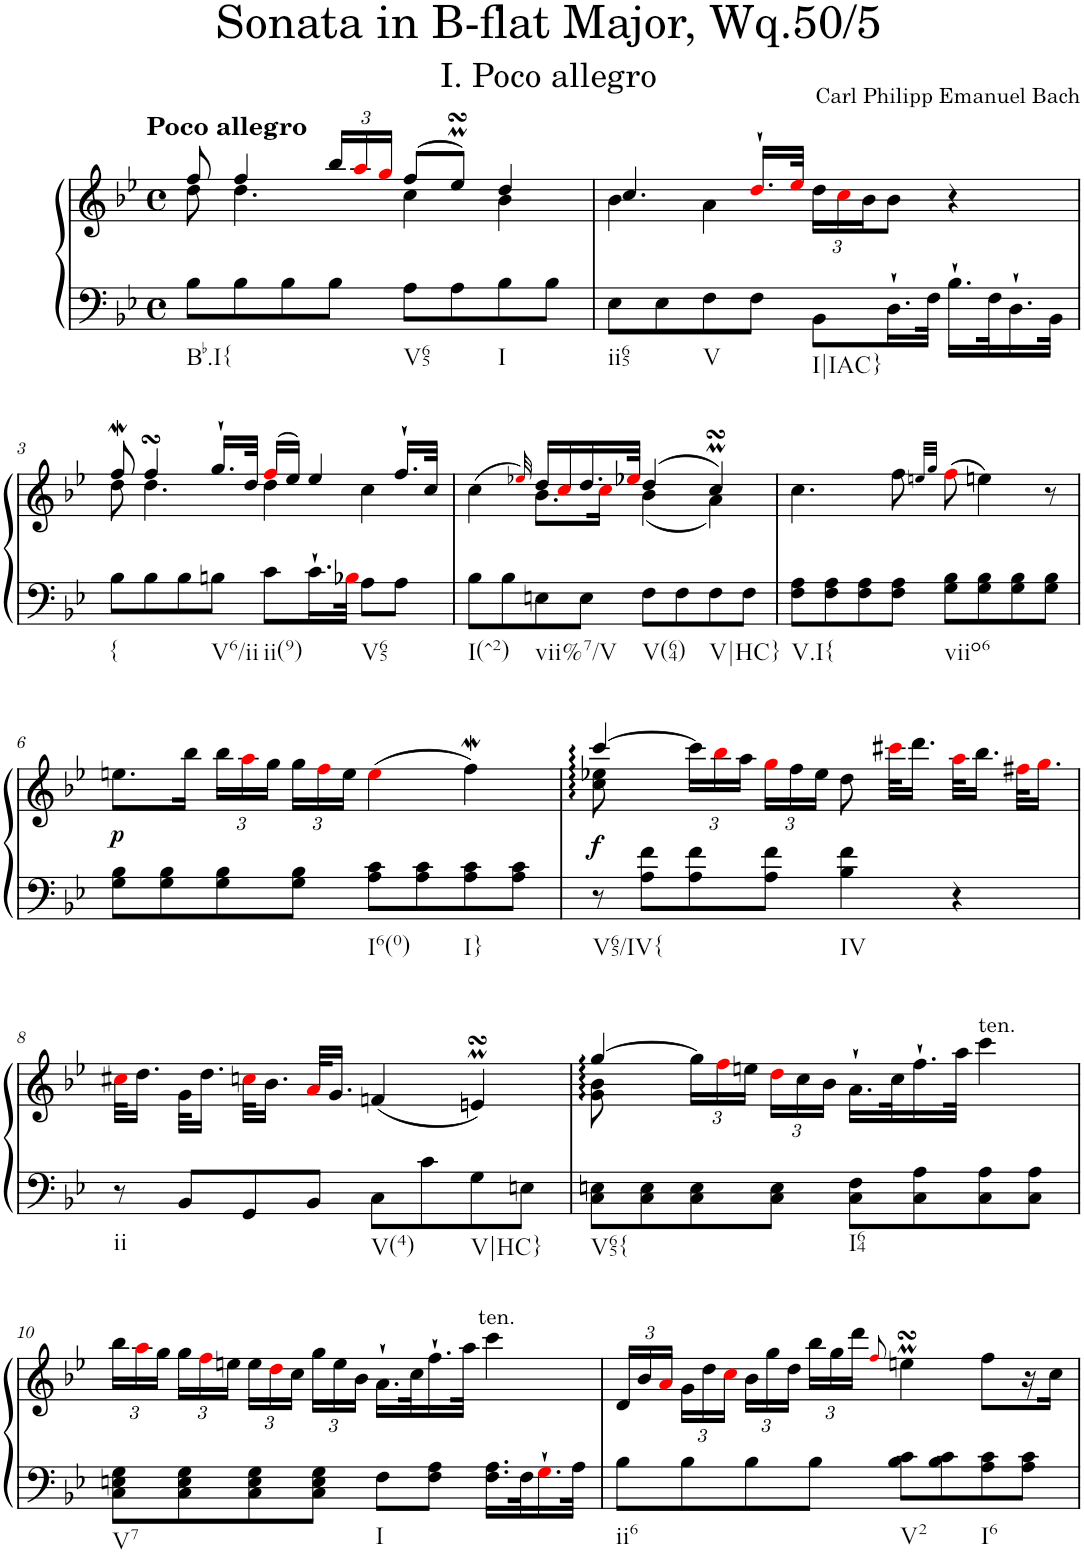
**kern	**kern	**dynam
*part1	*part1	*part1
*staff2	*staff1	*staff1/2
*I"Harpsichord	*	*
*I'Hch.	*	*
*clefF4	*clefG2	*
*k[b-e-]	*k[b-e-]	*
*M4/4	*M4/4	*
*met(c)	*met(c)	*
=1	=1	=1
*	*^	*
!	!LO:TX:a:B:t=Poco allegro	!	!
!LO:TX:b:t=Bb.I{	!	!	!
8B-\L	8ff/	8dd\	.
8B-\	4ff/	4.dd\	.
8B-\	.	.	.
*	*Xbrackettup	*	*
8B-\J	24bb-/LL	.	.
.	24aai/	.	.
.	24ggi/JJ	.	.
!LO:TX:b:t=V65	!	!	!
8A\L	(>8ff/L	4cc\	.
8A\	8ee-sSSsM/J)	.	.
!LO:TX:b:t=I	!	!	!
8B-\	4dd/	4b-\	.
8B-\J	.	.	.
=2	=2	=2	=2
!LO:TX:b:t=ii65	!	!	!
8E-\L	4.cc/	4b-\	.
8E-\	.	.	.
!LO:TX:b:t=V	!	!	!
8F\	.	4a\	.
8F\J	16.dd`i/LL	.	.
.	32ee-i/JJk	.	.
!LO:TX:b:t=I|IAC}	!	!	!
8BB-\L	24dd\LL	2ryy	.
.	24cci\	.	.
.	24b-\J	.	.
16.D`\L	8b-\J	.	.
32F\JJk	.	.	.
16.B-`\LL	4r	.	.
32F\K	.	.	.
16.D`\	.	.	.
32BB-\JJk	.	.	.
!!LO:LB:g=z	!!
=3	=3	=3	=3
!LO:TX:b:t={	!	!	!
8B-\L	8ffW/	8dd\	.
8B-\	4ffsSSS/	4.dd\	.
8B-\	.	.	.
!LO:TX:b:t=V6/ii	!	!	!
8Bn\J	16.gg`/LL	.	.
.	32dd/JJk	.	.
!LO:TX:b:t=ii(9)	!	!	!
8c\L	(>16ffi/LL	4dd\	.
.	16ee-/JJ)	.	.
16.c`\L	4ee-/	.	.
32B-Xi\JJk	.	.	.
!LO:TX:b:t=V65	!	!	!
8A\L	.	4cc\	.
8A\J	16.ff`/LL	.	.
.	32cc/JJk	.	.
=4	=4	=4	=4
!LO:TX:b:t=I(^2)	!	!	!
8B-\L	(>4cc\	4ryy	.
8B-\	.	.	.
.	32qee-Xi/)	.	.
!LO:TX:b:t=vii%7/V	!	!	!
8En\	16dd/LL	8.b-\L	.
.	16cci/	.	.
8E\J	16.dd/	.	.
.	.	16cci\Jk	.
.	32ee-Xi/JJk	.	.
!LO:TX:b:t=V(64)	!	!	!
8F\L	(>4dd/	(<4b-\	.
8F\	.	.	.
!LO:TX:b:t=V|HC}	!	!	!
8F\	4ccsSSSM/)	4a\)	.
8F\J	.	.	.
*	*v	*v	*
=5	=5	=5
!LO:TX:b:t=V.I{	!	!
8F\ 8A\L	4.cc\	.
8F\ 8A\	.	.
8F\ 8A\	.	.
8F\ 8A\J	8ff\	.
.	32qeen/LLL	.
.	32qgg/JJJ	.
!LO:TX:b:t=viio6	!	!
8G\ 8B-\L	(>8ffi\	.
8G\ 8B-\	4een\)	.
8G\ 8B-\	.	.
8G\ 8B-\J	8r	.
!!LO:LB:g=z
=6	=6	=6
!	!	!LO:DY:b
8G\ 8B-\L	8.een\L	p
8G\ 8B-\	.	.
.	16bb-\Jk	.
8G\ 8B-\	24bb-\LL	.
.	24aai\	.
.	24gg\JJ	.
8G\ 8B-\J	24gg\LL	.
.	24ffi\	.
.	24ee\JJ	.
!LO:TX:b:t=I6(0)	!	!
8A\ 8c\L	(>4eei\	.
8A\ 8c\	.	.
!LO:TX:b:t=I}	!	!
8A\ 8c\	4ffW\)	.
8A\ 8c\J	.	.
=7	=7	=7
*	*^	*
!LO:TX:b:t=V65/IV{	!	!	!
!	!	!	!LO:DY:b
8r	[4ccc/	8cc\ 8ee-X\	f
8A\ 8f\L	.	4.ryy	.
8A\ 8f\	24ccc\LL]	.	.
.	24bb-i\	.	.
.	24aa\JJ	.	.
8A\ 8f\J	24ggi\LL	.	.
.	24ff\	.	.
.	24ee-\JJ	.	.
!LO:TX:b:t=IV	!	!	!
4B-\ 4f\	8dd\	2ryy	.
.	32ccc#Xi\KLL	.	.
.	16.ddd\JJ	.	.
4r	32aai\KLL	.	.
.	16.bb-\JJ	.	.
.	32ff#Xi\KLL	.	.
.	16.ggi\JJ	.	.
*	*v	*v	*
!!LO:LB:g=z
=8	=8	=8
!LO:TX:b:t=ii	!	!
8r	32cc#Xi\KLL	.
.	16.dd\JJ	.
8BB-/L	32g\KLL	.
.	16.dd\JJ	.
8GG/	32ccni\KLL	.
.	16.b-\JJ	.
8BB-/J	32ai/KLL	.
.	16.g/JJ	.
!LO:TX:b:t=V(4)	!	!
8C\L	(<4fn/	.
8c\	.	.
!LO:TX:b:t=V|HC}	!	!
8G\	4enmsSsS/)	.
8En\J	.	.
=9	=9	=9
*	*^	*
!LO:TX:b:t=V65{	!	!	!
8C\ 8En\L	[4gg/	8g\ 8b-\	.
8C\ 8E\	.	2..ryy	.
8C\ 8E\	24gg\LL]	.	.
.	24ffi\	.	.
.	24een\JJ	.	.
8C\ 8E\J	24ddi\LL	.	.
.	24cc\	.	.
.	24b-\JJ	.	.
!LO:TX:b:t=I64	!	!	!
8C\ 8F\L	16.a`\LL	.	.
.	32cc\K	.	.
8C\ 8A\	16.ff`\	.	.
.	32aa\JJk	.	.
!	!LO:TX:a:t=ten.	!	!
8C\ 8A\	4ccc\	.	.
8C\ 8A\J	.	.	.
*	*v	*v	*
!!LO:LB:g=z
=10	=10	=10
!LO:TX:b:t=V7	!	!
8C\ 8En\ 8G\L	24bb-\LL	.
.	24aai\	.
.	24gg\JJ	.
8C\ 8E\ 8G\	24gg\LL	.
.	24ffi\	.
.	24een\JJ	.
8C\ 8E\ 8G\	24ee\LL	.
.	24ddi\	.
.	24cc\JJ	.
8C\ 8E\ 8G\J	24gg\LL	.
.	24ee\	.
.	24b-\JJ	.
!LO:TX:b:t=I	!	!
8F\L	16.a`\LL	.
.	32cc\K	.
8F\ 8A\J	16.ff`\	.
.	32aa\JJk	.
!	!LO:TX:a:t=ten.	!
16.F\ 16.A\LL	4ccc\	.
32F\K	.	.
16.G`i\	.	.
32A\JJk	.	.
=11	=11	=11
!LO:TX:b:t=ii6	!	!
8B-\L	24d/LL	.
.	24b-/	.
.	24ai/JJ	.
8B-\	24g\LL	.
.	24dd\	.
.	24cci\JJ	.
8B-\	24b-\LL	.
.	24gg\	.
.	24dd\JJ	.
8B-\J	24bb-\LL	.
.	24gg\	.
.	24ddd\JJ	.
.	8qffi/	.
!LO:TX:b:t=V2	!	!
8B-\ 8c\L	4eenmsSsS\	.
8B-\ 8c\	.	.
!LO:TX:b:t=I6	!	!
8A\ 8c\	8ff\L	.
8A\ 8c\J	16r	.
.	16cc\JJ	.
=	=	=
*-	*-	*-
